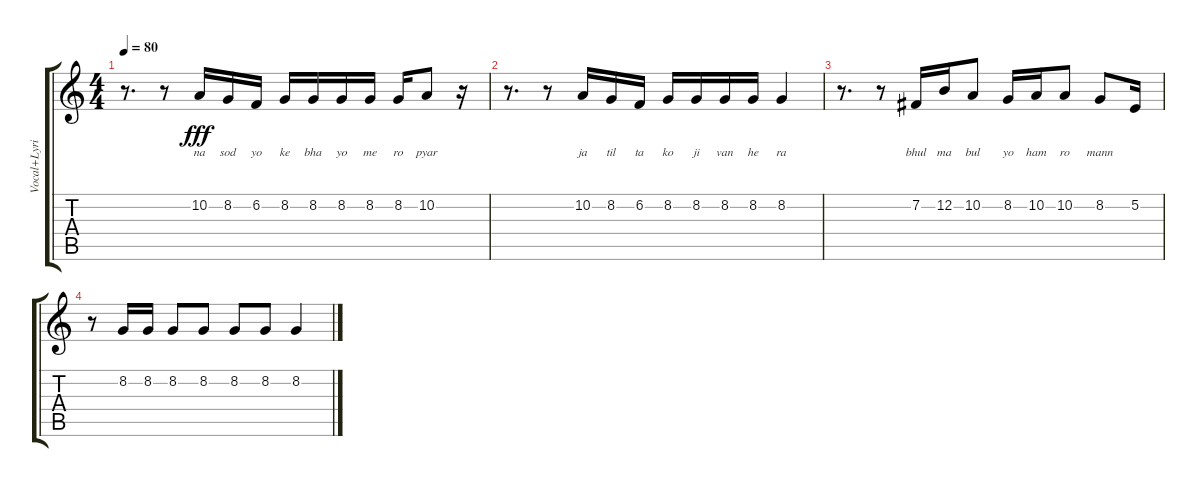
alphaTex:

\track ("Vocal+Lyrics" "Vocal+Lyri") {instrument tenorsax}
\staff {score tabs}
\tuning (E4 B3 G3 D3 A2 E2) {hide}
\ts (4 4)
\tempo 80
\clef g2
\ks c
r.8{d dy fff} r.8 10.2.16{lyrics (0 "na") lyrics (1 "") lyrics (2 "") lyrics (3 "") lyrics (4 "")} 8.2.16{lyrics (0 "sod") lyrics (1 "") lyrics (2 "") lyrics (3 "") lyrics (4 "")} 6.2.16{lyrics (0 "yo") lyrics (1 "") lyrics (2 "") lyrics (3 "") lyrics (4 "")} 8.2.16{lyrics (0 "ke") lyrics (1 "") lyrics (2 "") lyrics (3 "") lyrics (4 "")} 8.2.16{lyrics (0 "bha") lyrics (1 "") lyrics (2 "") lyrics (3 "") lyrics (4 "")} 8.2.16{lyrics (0 "yo") lyrics (1 "") lyrics (2 "") lyrics (3 "") lyrics (4 "")} 8.2.16{lyrics (0 "me") lyrics (1 "") lyrics (2 "") lyrics (3 "") lyrics (4 "")} 8.2.16{lyrics (0 "ro") lyrics (1 "") lyrics (2 "") lyrics (3 "") lyrics (4 "")} 10.2.8{lyrics (0 "pyar") lyrics (1 "") lyrics (2 "") lyrics (3 "") lyrics (4 "")} r.16 |
r.8{d} r.8 10.2.16{lyrics (0 "ja") lyrics (1 "") lyrics (2 "") lyrics (3 "") lyrics (4 "")} 8.2.16{lyrics (0 "til") lyrics (1 "") lyrics (2 "") lyrics (3 "") lyrics (4 "")} 6.2.16{lyrics (0 "ta") lyrics (1 "") lyrics (2 "") lyrics (3 "") lyrics (4 "")} 8.2.16{lyrics (0 "ko") lyrics (1 "") lyrics (2 "") lyrics (3 "") lyrics (4 "")} 8.2.16{lyrics (0 "ji") lyrics (1 "") lyrics (2 "") lyrics (3 "") lyrics (4 "")} 8.2.16{lyrics (0 "van") lyrics (1 "") lyrics (2 "") lyrics (3 "") lyrics (4 "")} 8.2.16{lyrics (0 "he") lyrics (1 "") lyrics (2 "") lyrics (3 "") lyrics (4 "")} 8.2.4{lyrics (0 "ra") lyrics (1 "") lyrics (2 "") lyrics (3 "") lyrics (4 "")} |
r.8{d} r.8 7.2.16{lyrics (0 "bhul") lyrics (1 "") lyrics (2 "") lyrics (3 "") lyrics (4 "")} 12.2.16{lyrics (0 "ma") lyrics (1 "") lyrics (2 "") lyrics (3 "") lyrics (4 "")} 10.2.8{lyrics (0 "bul") lyrics (1 "") lyrics (2 "") lyrics (3 "") lyrics (4 "")} 8.2.16{lyrics (0 "yo") lyrics (1 "") lyrics (2 "") lyrics (3 "") lyrics (4 "")} 10.2.16{lyrics (0 "ham") lyrics (1 "") lyrics (2 "") lyrics (3 "") lyrics (4 "")} 10.2.8{lyrics (0 "ro") lyrics (1 "") lyrics (2 "") lyrics (3 "") lyrics (4 "")} 8.2.8{lyrics (0 "mann") lyrics (1 "") lyrics (2 "") lyrics (3 "") lyrics (4 "")} 5.2.16 |
r.8 8.2.16 8.2.16 8.2.8 8.2.8 8.2.8 8.2.8 8.2.4
